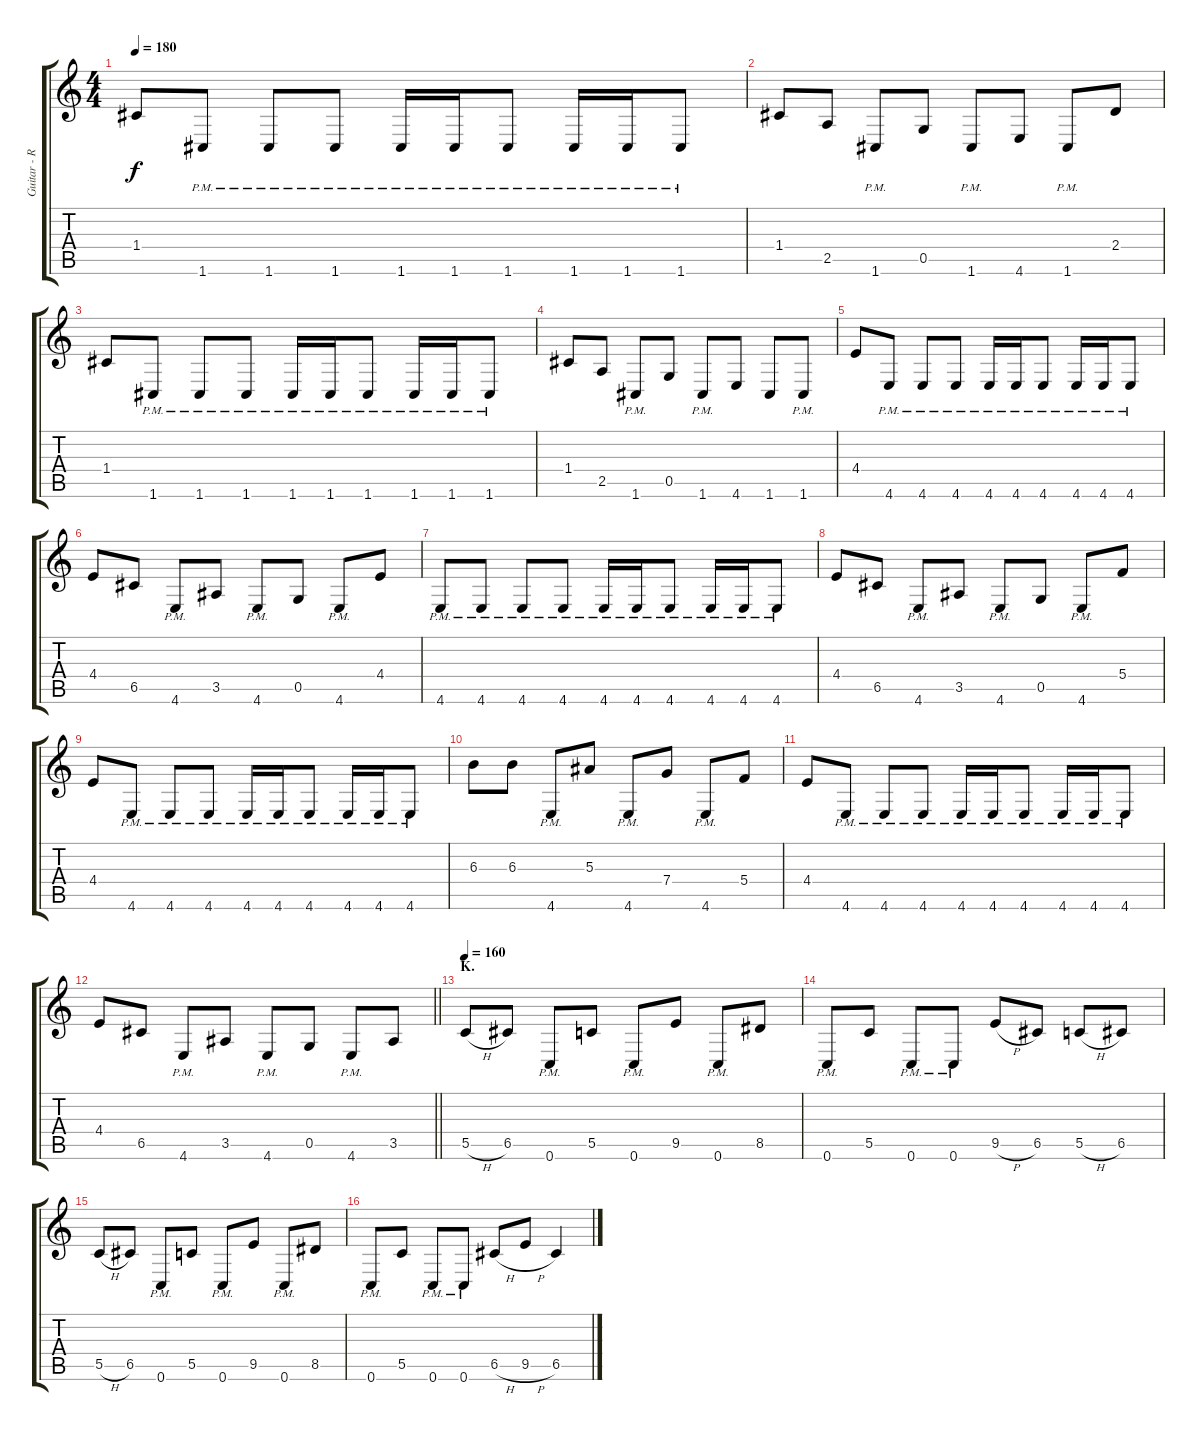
\track ("Guitar - Right" "Guitar - R") {instrument distortionguitar}
\staff {score tabs}
\tuning (D4 A3 F3 C3 G2 C2) {hide}
\ts (4 4)
\tempo 180
\clef g2
\ks c
1.4.8{dy f} 1.6{pm}.8 1.6{pm}.8 1.6{pm}.8 1.6{pm}.16 1.6{pm}.16 1.6{pm}.8 1.6{pm}.16 1.6{pm}.16 1.6{pm}.8 |
1.4.8 2.5.8 1.6{pm}.8 0.5.8 1.6{pm}.8 4.6.8 1.6{pm}.8 2.4.8 |
1.4.8 1.6{pm}.8 1.6{pm}.8 1.6{pm}.8 1.6{pm}.16 1.6{pm}.16 1.6{pm}.8 1.6{pm}.16 1.6{pm}.16 1.6{pm}.8 |
1.4.8 2.5.8 1.6{pm}.8 0.5.8 1.6{pm}.8 4.6.8 1.6.8 1.6{pm}.8 |
4.4.8 4.6{pm}.8 4.6{pm}.8 4.6{pm}.8 4.6{pm}.16 4.6{pm}.16 4.6{pm}.8 4.6{pm}.16 4.6{pm}.16 4.6{pm}.8 |
4.4.8 6.5.8 4.6{pm}.8 3.5.8 4.6{pm}.8 0.5.8 4.6{pm}.8 4.4.8 |
4.6{pm}.8 4.6{pm}.8 4.6{pm}.8 4.6{pm}.8 4.6{pm}.16 4.6{pm}.16 4.6{pm}.8 4.6{pm}.16 4.6{pm}.16 4.6{pm}.8 |
4.4.8 6.5.8 4.6{pm}.8 3.5.8 4.6{pm}.8 0.5.8 4.6{pm}.8 5.4.8 |
4.4.8 4.6{pm}.8 4.6{pm}.8 4.6{pm}.8 4.6{pm}.16 4.6{pm}.16 4.6{pm}.8 4.6{pm}.16 4.6{pm}.16 4.6{pm}.8 |
6.3.8 6.3.8 4.6{pm}.8 5.3.8 4.6{pm}.8 7.4.8 4.6{pm}.8 5.4.8 |
4.4.8 4.6{pm}.8 4.6{pm}.8 4.6{pm}.8 4.6{pm}.16 4.6{pm}.16 4.6{pm}.8 4.6{pm}.16 4.6{pm}.16 4.6{pm}.8 |
\barLineRight lightlight
4.4.8 6.5.8 4.6{pm}.8 3.5.8 4.6{pm}.8 0.5.8 4.6{pm}.8 3.5.8 |
\section ("" "K.")
\tempo 160
5.5{h}.8 6.5.8 0.6{pm}.8 5.5.8 0.6{pm}.8 9.5.8 0.6{pm}.8 8.5.8 |
0.6{pm}.8 5.5.8 0.6{pm}.8 0.6{pm}.8 9.5{h}.8 6.5.8 5.5{h}.8 6.5.8 |
5.5{h}.8 6.5.8 0.6{pm}.8 5.5.8 0.6{pm}.8 9.5.8 0.6{pm}.8 8.5.8 |
0.6{pm}.8 5.5.8 0.6{pm}.8 0.6{pm}.8 6.5{h}.8 9.5{h}.8 6.5.4
